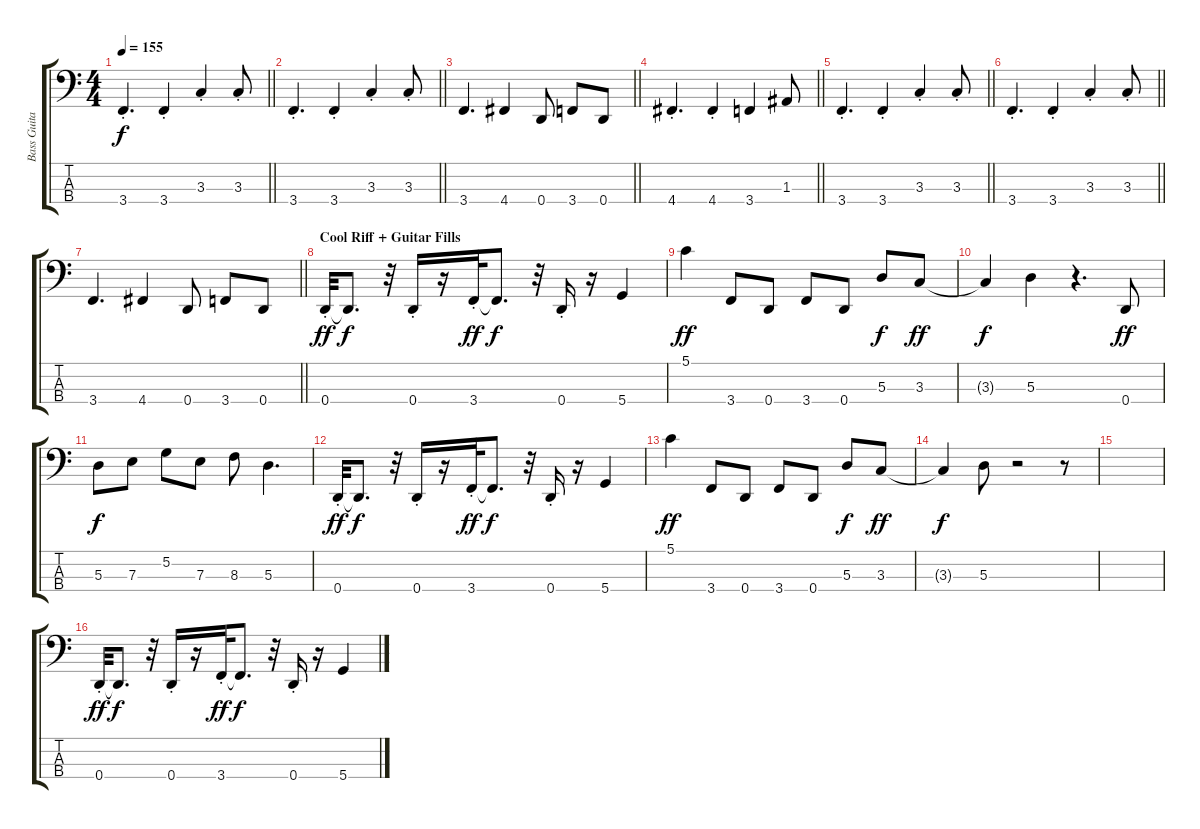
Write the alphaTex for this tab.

\track ("Bass Guitar" "Bass Guita") {instrument electricbassfinger}
\staff {score tabs}
\tuning (G2 D2 A1 D1) {hide}
\ts (4 4)
\tempo 155
\clef f4
\barLineRight lightlight
\ks c
3.4{st}.4{d dy f} 3.4{st}.4 3.3{st}.4 3.3{st}.8 |
\barLineRight lightlight
3.4{st}.4{d} 3.4{st}.4 3.3{st}.4 3.3{st}.8 |
\barLineRight lightlight
3.4.4{d} 4.4.4 0.4.8 3.4.8 0.4.8 |
\barLineRight lightlight
4.4{st}.4{d} 4.4{st}.4 3.4.4 1.3.8 |
\barLineRight lightlight
3.4{st}.4{d} 3.4{st}.4 3.3{st}.4 3.3{st}.8 |
\barLineRight lightlight
3.4{st}.4{d} 3.4{st}.4 3.3{st}.4 3.3{st}.8 |
\barLineRight lightlight
3.4.4{d} 4.4.4 0.4.8 3.4.8 0.4.8 |
\section ("" "Cool Riff + Guitar Fills")
0.4{st}.32{dy ff} 0.4{t}.8{d dy f} r.32 0.4{st}.16 r.16 3.4{st}.32{dy ff} 3.4{t}.8{d dy f} r.32 0.4{st}.16 r.16 5.4.4 |
5.1.4{dy ff} 3.4.8 0.4.8 3.4.8 0.4.8 5.3.8{dy f} 3.3.8{dy ff} |
3.3{t}.4{dy f} 5.3.4 r.4{d} 0.4.8{dy ff} |
5.3.8{dy f} 7.3.8 5.2.8 7.3.8 8.3.8 5.3.4{d} |
0.4{st}.32{dy ff} 0.4{t}.8{d dy f} r.32 0.4{st}.16 r.16 3.4{st}.32{dy ff} 3.4{t}.8{d dy f} r.32 0.4{st}.16 r.16 5.4.4 |
5.1.4{dy ff} 3.4.8 0.4.8 3.4.8 0.4.8 5.3.8{dy f} 3.3.8{dy ff} |
3.3{t}.4{dy f} 5.3.8 r.2 r.8 |
|
0.4{st}.32{dy ff} 0.4{t}.8{d dy f} r.32 0.4{st}.16 r.16 3.4{st}.32{dy ff} 3.4{t}.8{d dy f} r.32 0.4{st}.16 r.16 5.4.4
